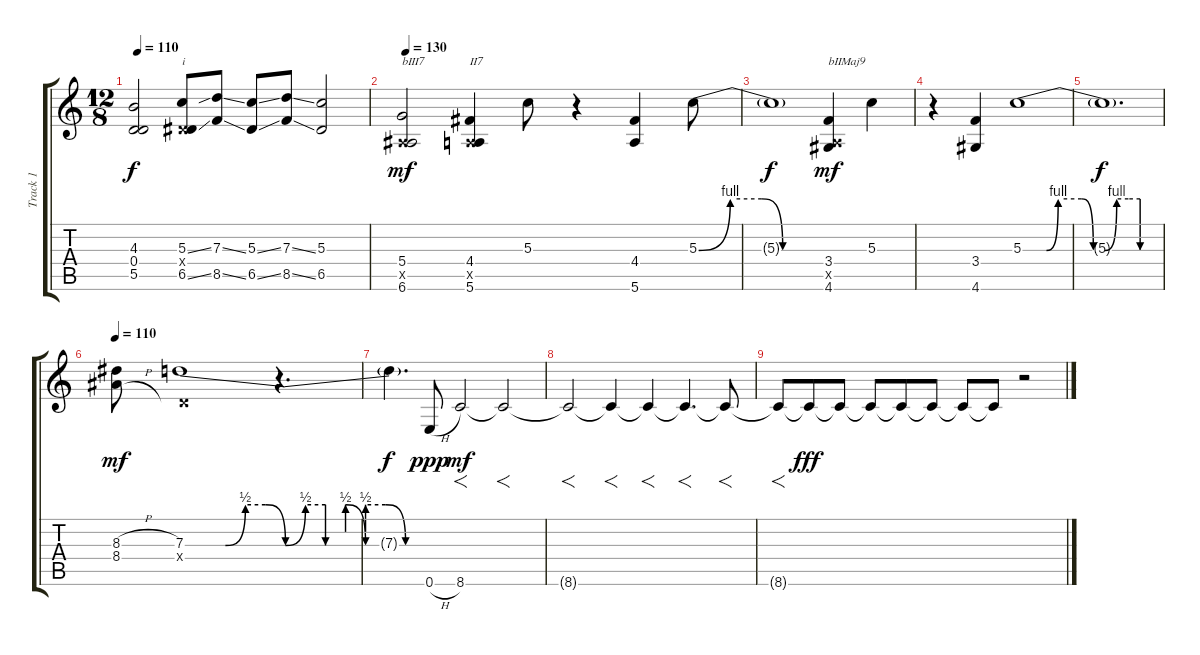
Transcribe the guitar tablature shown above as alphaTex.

\track ("Track 1" "Track 1") {instrument acousticguitarsteel}
\staff {score tabs}
\tuning (E4 B3 G3 D3 A2 E2) {hide}
\ts (12 8)
\tempo 110
\clef g2
\ks c
(4.3{t} 0.4{t} 5.5{t}).2{dy f} (5.3{ss} 0.4{x} 6.5{ss}).8{txt "i"} (7.3{ss} 8.5{ss}).8 (5.3{ss} 6.5{ss}).8 (7.3{ss} 8.5{ss}).8 (5.3 6.5).2 |
\tempo 130
(5.4 0.5{x} 6.6).2{txt "bIII7" dy mf} (4.4 0.5{x} 5.6).4{txt "II7"} 5.3.8 r.4 (4.4 5.6).4 5.3{be (custom 0 0 15 4 30 4 40 0 60 0)}.8 |
5.3{t}.1{dy f} (3.4 0.5{x} 4.6).4{txt "bIIMaj9" dy mf} 5.3.4 |
r.4 (3.4 4.6).4 5.3{be (custom 0 0 10 0 15 4 25 4 30 0 35 0 40 4 45 4 50 4 50 0 55 0 60 0)}.1 |
5.3{t}.1{d dy f} |
\tempo 110
(8.3{h} 8.4{h}).8{dy mf} (7.3{be (custom 0 0 10 0 15 2 20 2 25 0 25 0 30 2 35 2 35 0 40 0 40 2 40 2 45 0 45 2 50 2 55 0 60 0)} 0.4{x}).1 r.4{d} |
7.3{t}.4{d dy f} 0.6{h}.8{dy ppp} 8.6.2{f dy mf} 8.6{t}.2{f} |
8.6{t}.2{f} 8.6{t}.4{f} 8.6{t}.4{f} 8.6{t}.4{f d} 8.6{t}.8{f} |
8.6{t}.8{f} 8.6{t}.8{dy fff} 8.6{t}.8 8.6{t}.8 8.6{t}.8 8.6{t}.8 8.6{t}.8 8.6{t}.8 r.2
